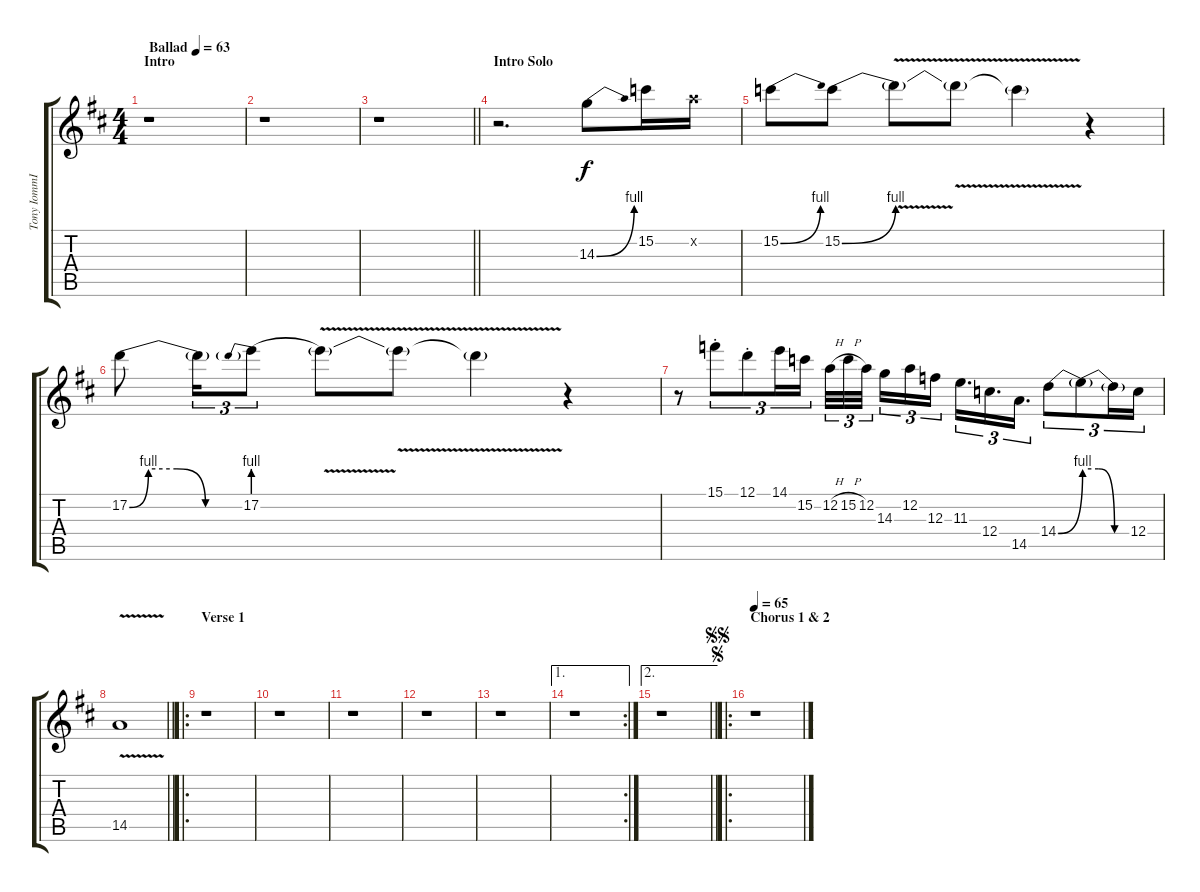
\track ("Tony IommI Lead" "Tony IommI") {instrument overdrivenguitar}
\staff {score tabs}
\tuning (D4 A3 F3 C3 G2 D2) {hide}
\ts (4 4)
\section ("" "Intro")
\tempo (63 "Ballad")
\clef g2
\ks d
r.1{dy f instrument overdrivenguitar} |
r.1 |
\barLineRight lightlight
r.1 |
\section ("" "Intro Solo")
r.2{d} 14.3{be (bend 0 0 60 4)}.8 15.2.16 12.2{x}.16 |
15.2{be (bend 0 0 60 4)}.8 15.2{be (bend 0 0 60 4)}.8 15.2{v t}.8 15.2{v t}.8 15.2{v t}.4 r.4 |
17.2{be (custom 0 0 10 4 25 4 40 0 60 0)}.8 17.2{t}.16{tu (3 2)} 17.2{be (prebend 0 4 60 4)}.8{tu (3 2)} 17.2{v t}.8 17.2{v t}.8 17.2{v t}.4 r.4 |
r.8 15.1{st}.8{tu (3 2)} 12.1{st}.8{tu (3 2)} 14.1.16{tu (3 2)} 15.2.16{tu (3 2) beam splitsecondary} 12.2{h}.32{tu (3 2)} 15.2{h}.32{tu (3 2)} 12.2.32{tu (3 2) beam splitsecondary} 14.3.16{tu (3 2)} 12.2.16{tu (3 2)} 12.3.16{tu (3 2) beam splitsecondary} 11.3.16{d tu (3 2)} 12.4.16{d tu (3 2)} 14.5.16{d tu (3 2)} 14.4{be (bend 0 0 60 4)}.8{tu (3 2)} 14.4{be (custom 0 4 20 4 40 0 60 0) t}.8{tu (3 2)} 14.4{t}.16{tu (3 2)} 12.4.16{tu (3 2)} |
\barLineRight lightlight
14.5{v}.1 |
\ro
\section ("" "Verse 1")
r.1 |
r.1 |
r.1 |
r.1 |
r.1 |
\ae 1
\rc 2
r.1 |
\ae 2
\barLineRight lightlight
r.1 |
\ro
\section ("" "Chorus 1 & 2")
\jump segno
\jump segnosegno
\tempo 65
r.1
